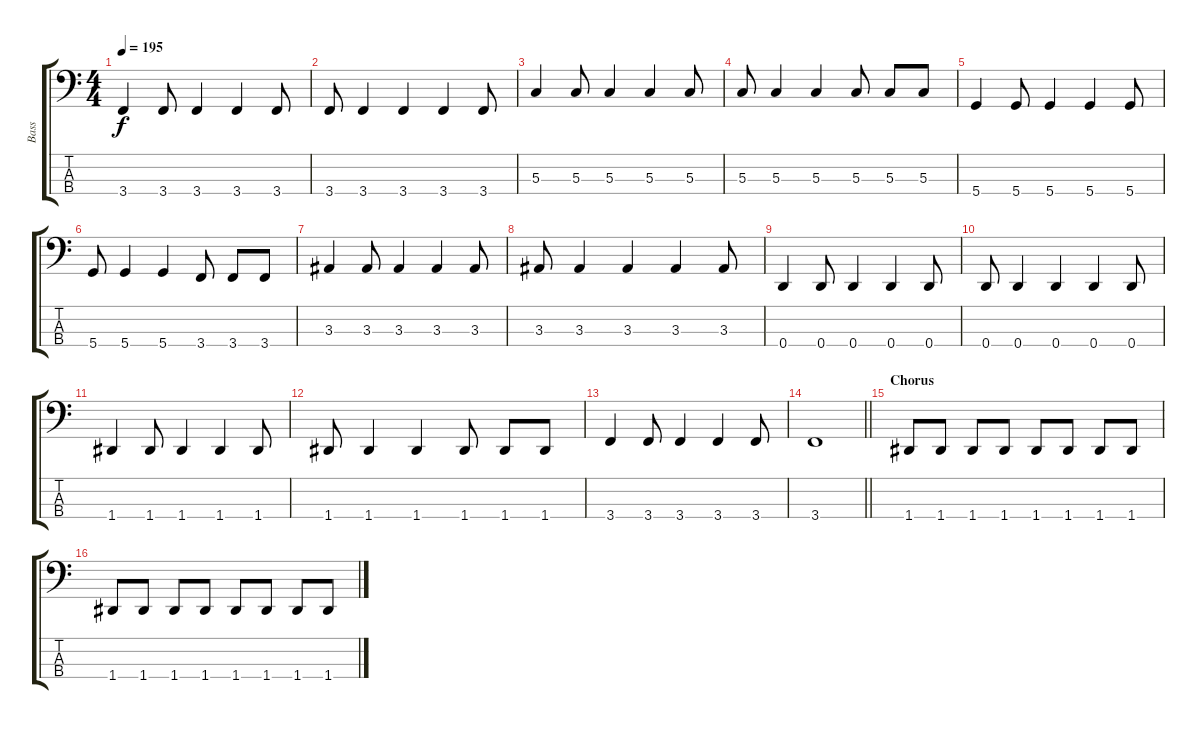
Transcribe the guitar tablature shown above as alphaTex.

\track ("Bass" "Bass") {instrument electricbasspick}
\staff {score tabs}
\tuning (F2 C2 G1 D1) {hide}
\ts (4 4)
\tempo 195
\clef f4
\ks c
3.4.4{dy f} 3.4.8 3.4.4 3.4.4 3.4.8 |
3.4.8 3.4.4 3.4.4 3.4.4 3.4.8 |
5.3.4 5.3.8 5.3.4 5.3.4 5.3.8 |
5.3.8 5.3.4 5.3.4 5.3.8 5.3.8 5.3.8 |
5.4.4 5.4.8 5.4.4 5.4.4 5.4.8 |
5.4.8 5.4.4 5.4.4 3.4.8 3.4.8 3.4.8 |
3.3.4 3.3.8 3.3.4 3.3.4 3.3.8 |
3.3.8 3.3.4 3.3.4 3.3.4 3.3.8 |
0.4.4 0.4.8 0.4.4 0.4.4 0.4.8 |
0.4.8 0.4.4 0.4.4 0.4.4 0.4.8 |
1.4.4 1.4.8 1.4.4 1.4.4 1.4.8 |
1.4.8 1.4.4 1.4.4 1.4.8 1.4.8 1.4.8 |
3.4.4 3.4.8 3.4.4 3.4.4 3.4.8 |
\barLineRight lightlight
3.4.1 |
\section ("" "Chorus")
1.4.8 1.4.8 1.4.8 1.4.8 1.4.8 1.4.8 1.4.8 1.4.8 |
1.4.8 1.4.8 1.4.8 1.4.8 1.4.8 1.4.8 1.4.8 1.4.8
